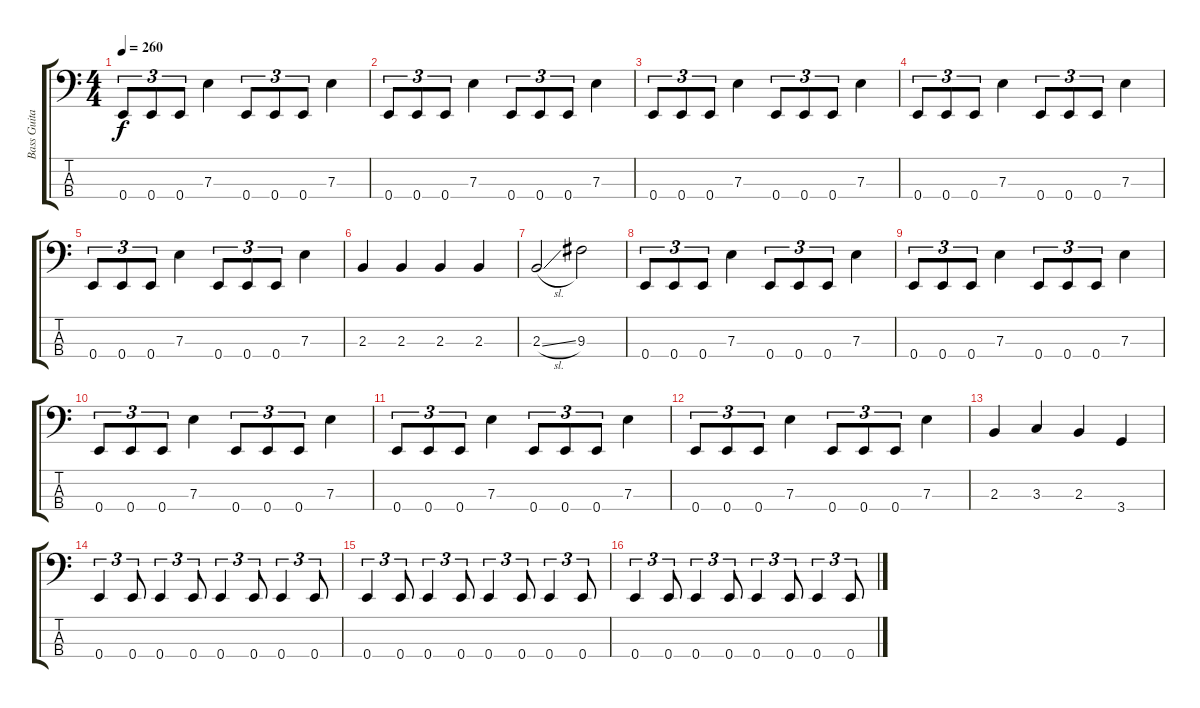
\track ("Bass Guitar (Dave Ellefson)" "Bass Guita") {instrument electricbasspick}
\staff {score tabs}
\tuning (G2 D2 A1 E1) {hide}
\ts (4 4)
\tempo 260
\clef f4
\ks c
0.4.8{tu (3 2) dy f} 0.4.8{tu (3 2)} 0.4.8{tu (3 2)} 7.3.4 0.4.8{tu (3 2)} 0.4.8{tu (3 2)} 0.4.8{tu (3 2)} 7.3.4 |
0.4.8{tu (3 2)} 0.4.8{tu (3 2)} 0.4.8{tu (3 2)} 7.3.4 0.4.8{tu (3 2)} 0.4.8{tu (3 2)} 0.4.8{tu (3 2)} 7.3.4 |
0.4.8{tu (3 2)} 0.4.8{tu (3 2)} 0.4.8{tu (3 2)} 7.3.4 0.4.8{tu (3 2)} 0.4.8{tu (3 2)} 0.4.8{tu (3 2)} 7.3.4 |
0.4.8{tu (3 2)} 0.4.8{tu (3 2)} 0.4.8{tu (3 2)} 7.3.4 0.4.8{tu (3 2)} 0.4.8{tu (3 2)} 0.4.8{tu (3 2)} 7.3.4 |
0.4.8{tu (3 2)} 0.4.8{tu (3 2)} 0.4.8{tu (3 2)} 7.3.4 0.4.8{tu (3 2)} 0.4.8{tu (3 2)} 0.4.8{tu (3 2)} 7.3.4 |
2.3.4 2.3.4 2.3.4 2.3.4 |
2.3{sl}.2 9.3.2 |
0.4.8{tu (3 2)} 0.4.8{tu (3 2)} 0.4.8{tu (3 2)} 7.3.4 0.4.8{tu (3 2)} 0.4.8{tu (3 2)} 0.4.8{tu (3 2)} 7.3.4 |
0.4.8{tu (3 2)} 0.4.8{tu (3 2)} 0.4.8{tu (3 2)} 7.3.4 0.4.8{tu (3 2)} 0.4.8{tu (3 2)} 0.4.8{tu (3 2)} 7.3.4 |
0.4.8{tu (3 2)} 0.4.8{tu (3 2)} 0.4.8{tu (3 2)} 7.3.4 0.4.8{tu (3 2)} 0.4.8{tu (3 2)} 0.4.8{tu (3 2)} 7.3.4 |
0.4.8{tu (3 2)} 0.4.8{tu (3 2)} 0.4.8{tu (3 2)} 7.3.4 0.4.8{tu (3 2)} 0.4.8{tu (3 2)} 0.4.8{tu (3 2)} 7.3.4 |
0.4.8{tu (3 2)} 0.4.8{tu (3 2)} 0.4.8{tu (3 2)} 7.3.4 0.4.8{tu (3 2)} 0.4.8{tu (3 2)} 0.4.8{tu (3 2)} 7.3.4 |
2.3.4 3.3.4 2.3.4 3.4.4 |
0.4.4{tu (3 2)} 0.4.8{tu (3 2)} 0.4.4{tu (3 2)} 0.4.8{tu (3 2)} 0.4.4{tu (3 2)} 0.4.8{tu (3 2)} 0.4.4{tu (3 2)} 0.4.8{tu (3 2)} |
0.4.4{tu (3 2)} 0.4.8{tu (3 2)} 0.4.4{tu (3 2)} 0.4.8{tu (3 2)} 0.4.4{tu (3 2)} 0.4.8{tu (3 2)} 0.4.4{tu (3 2)} 0.4.8{tu (3 2)} |
0.4.4{tu (3 2)} 0.4.8{tu (3 2)} 0.4.4{tu (3 2)} 0.4.8{tu (3 2)} 0.4.4{tu (3 2)} 0.4.8{tu (3 2)} 0.4.4{tu (3 2)} 0.4.8{tu (3 2)}
